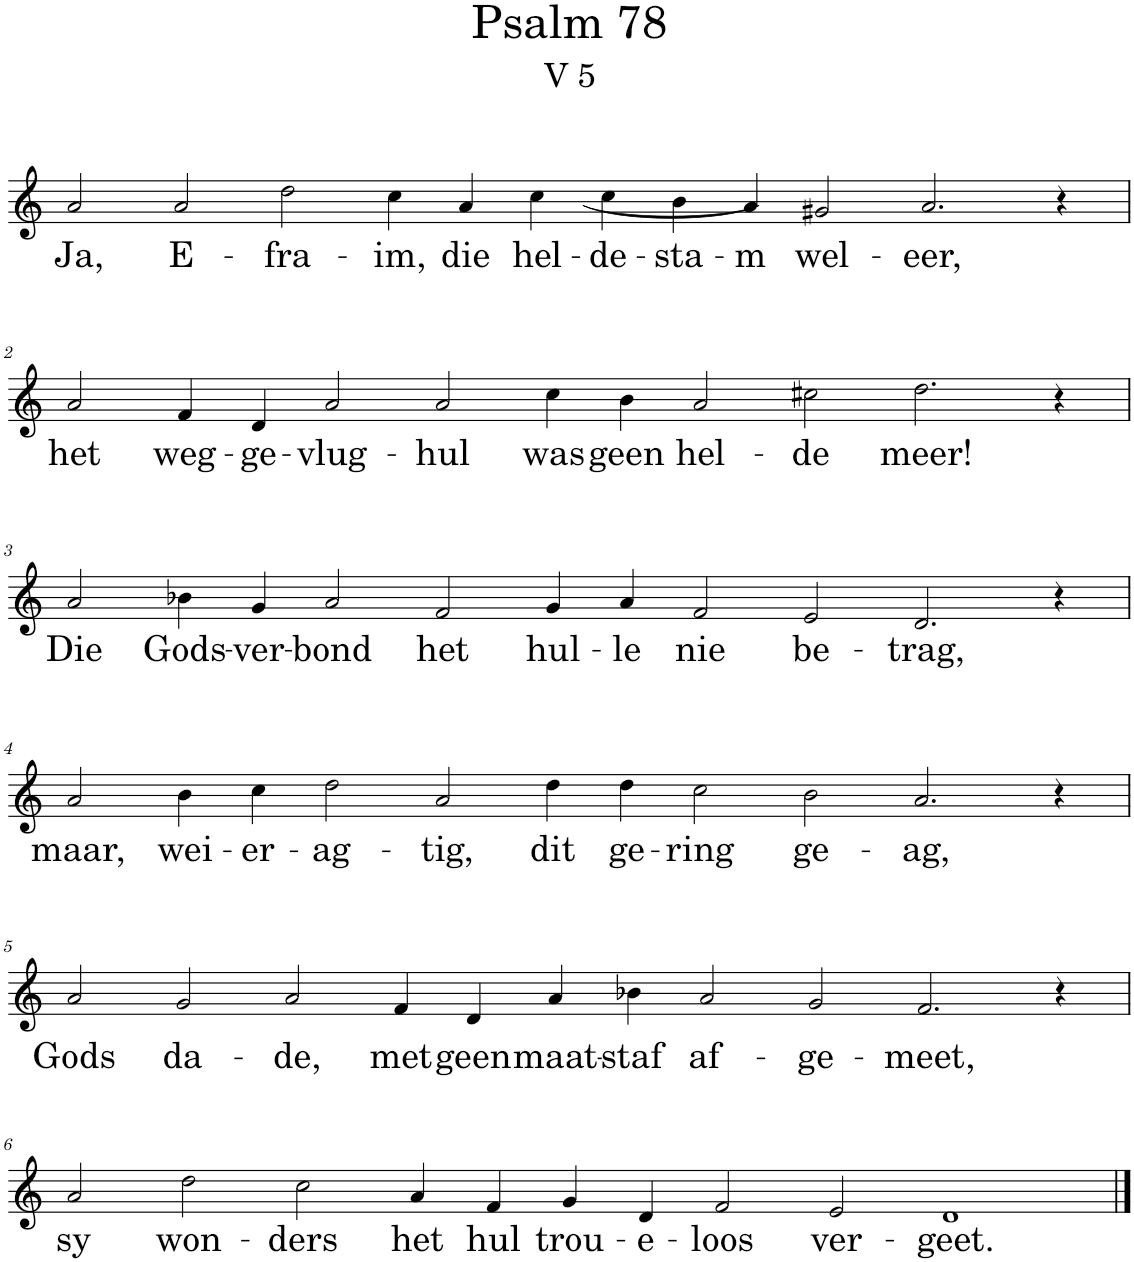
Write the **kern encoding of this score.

**kern	**text
*part1	*part1
*staff1	*staff1
*I"Pipe Organ	*
*I'Org.	*
*clefG2	*
*k[]	*
*M18/4	*
=1	=1
!	!LO:LY:b
2a/	Ja,
!	!LO:LY:b
2a/	E-
!	!LO:LY:b
2dd\	-fra-
!	!LO:LY:b
4cc\	-im,
!	!LO:LY:b
4a/	die
!	!LO:LY:b
4cc\	hel-
!	!LO:LY:b
4cc\	-de-
!	!LO:LY:b
4b\	-sta-
!	!LO:LY:b
[4a/	-m
!	!LO:LY:b
2g#X/	wel-
!	!LO:LY:b
2.a/]	-eer,
4r	.
!!LO:LB:g=z
=2	=2
!	!LO:LY:b
2a/	het
!	!LO:LY:b
4f/	weg-
!	!LO:LY:b
4d/	-ge-
!	!LO:LY:b
2a/	-vlug-
!	!LO:LY:b
2a/	-hul
!	!LO:LY:b
4cc\	was
!	!LO:LY:b
4b\	geen
!	!LO:LY:b
2a/	hel-
!	!LO:LY:b
2cc#X\	-de
!	!LO:LY:b
2.dd\	meer!
4r	.
!!LO:LB:g=z
=3	=3
!	!LO:LY:b
2a/	Die
!	!LO:LY:b
4b-X\	Gods-
!	!LO:LY:b
4g/	-ver-
!	!LO:LY:b
2a/	-bond
!	!LO:LY:b
2f/	het
!	!LO:LY:b
4g/	hul-
!	!LO:LY:b
4a/	-le
!	!LO:LY:b
2f/	nie
!	!LO:LY:b
2e/	be-
!	!LO:LY:b
2.d/	-trag,
4r	.
!!LO:LB:g=z
=4	=4
!	!LO:LY:b
2a/	maar,
!	!LO:LY:b
4b\	wei-
!	!LO:LY:b
4cc\	-er-
!	!LO:LY:b
2dd\	-ag-
!	!LO:LY:b
2a/	-tig,
!	!LO:LY:b
4dd\	dit
!	!LO:LY:b
4dd\	ge-
!	!LO:LY:b
2cc\	-ring
!	!LO:LY:b
2b\	ge-
!	!LO:LY:b
2.a/	-ag,
4r	.
!!LO:LB:g=z
=5	=5
!	!LO:LY:b
2a/	Gods
!	!LO:LY:b
2g/	da-
!	!LO:LY:b
2a/	-de,
!	!LO:LY:b
4f/	met
!	!LO:LY:b
4d/	geen
!	!LO:LY:b
4a/	maat-
!	!LO:LY:b
4b-X\	-staf
!	!LO:LY:b
2a/	af-
!	!LO:LY:b
2g/	-ge-
!	!LO:LY:b
2.f/	-meet,
4r	.
!!LO:LB:g=z
=6	=6
!	!LO:LY:b
2a/	sy
!	!LO:LY:b
2dd\	won-
!	!LO:LY:b
2cc\	-ders
!	!LO:LY:b
4a/	het
!	!LO:LY:b
4f/	hul
!	!LO:LY:b
4g/	trou-
!	!LO:LY:b
4d/	-e-
!	!LO:LY:b
2f/	-loos
!	!LO:LY:b
2e/	ver-
!	!LO:LY:b
1d	-geet.
==	==
*-	*-
